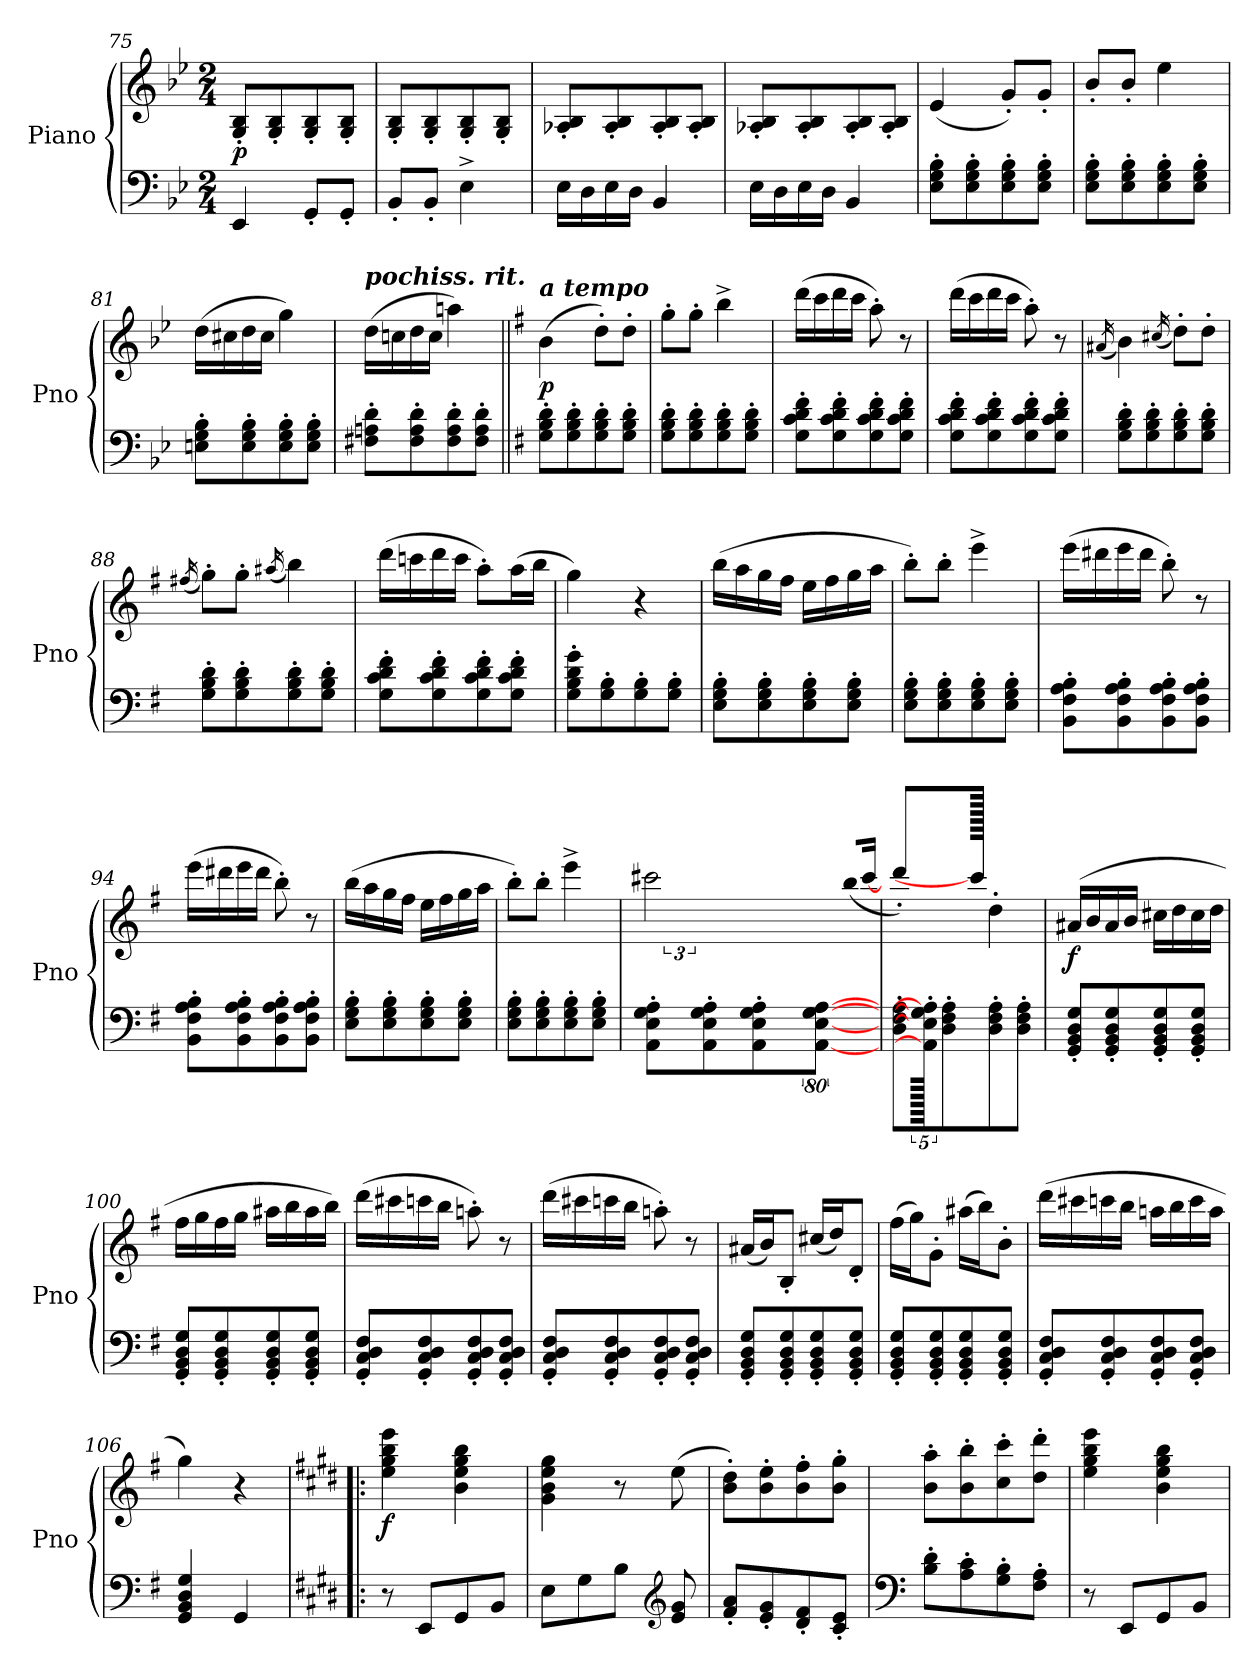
**kern	**kern	**dynam
*part1	*part1	*part1
*staff2	*staff1	*staff1/2
*I"Piano	*	*
*I'Pno	*	*
!!LO:LB:g=z
*clefF4	*clefG2	*
*k[b-e-]	*k[b-e-]	*
*M2/4	*M2/4	*
=75	=75	=75
!	!	!LO:DY:b
4EE-/	8G/' 8B-/'L	p
.	8G/' 8B-/'	.
8GG'/L	8G/' 8B-/'	.
8GG'/J	8G/' 8B-/'J	.
=76	=76	=76
8BB-'/L	8G/' 8B-/'L	.
8BB-'/J	8G/' 8B-/'	.
4E-^\	8G/' 8B-/'	.
.	8G/' 8B-/'J	.
=77	=77	=77
16E-\LL	8A-X/' 8B-/'L	.
16D\	.	.
16E-\	8A-/' 8B-/'	.
16D\JJ	.	.
4BB-/	8A-/' 8B-/'	.
.	8A-/' 8B-/'J	.
=78	=78	=78
16E-\LL	8A-X/' 8B-/'L	.
16D\	.	.
16E-\	8A-/' 8B-/'	.
16D\JJ	.	.
4BB-/	8A-/' 8B-/'	.
.	8A-/' 8B-/'J	.
=79	=79	=79
8E-\' 8G\' 8B-\'L	(<4e-/	.
8E-\' 8G\' 8B-\'	.	.
8E-\' 8G\' 8B-\'	8g'/L)	.
8E-\' 8G\' 8B-\'J	8g'/J	.
=80	=80	=80
8E-\' 8G\' 8B-\'L	8b-'/L	.
8E-\' 8G\' 8B-\'	8b-'/J	.
8E-\' 8G\' 8B-\'	4ee-\	.
8E-\' 8G\' 8B-\'J	.	.
=81	=81	=81
!	!	!LO:DY:b=2
8En\' 8G\' 8B-\'L	(>16dd\LL	other-dynamics
.	16cc#X\	.
8E\' 8G\' 8B-\'	16dd\	.
.	16cc#\JJ	.
8E\' 8G\' 8B-\'	4gg\)	.
8E\' 8G\' 8B-\'J	.	.
!!LO:PB:g=z
=82	=82	=82
!	!LO:TX:a:Bi:t=pochiss. rit.	!
8F#X\' 8An\' 8d\'L	(>16dd\LL	.
.	16ccn\	.
8F#\' 8A\' 8d\'	16dd\	.
.	16cc\JJ	.
8F#\' 8A\' 8d\'	4aan\)	.
8F#\' 8A\' 8d\'J	.	.
=83||	=83||	=83||
*k[f#]	*k[f#]	*
!	!LO:TX:a:Bi:t=a tempo	!
!	!	!LO:DY:b
8G\' 8B\' 8d\'L	(>4b\	p
8G\' 8B\' 8d\'	.	.
8G\' 8B\' 8d\'	8dd'\L)	.
8G\' 8B\' 8d\'J	8dd'\J	.
=84	=84	=84
8G\' 8B\' 8d\'L	8gg'\L	.
8G\' 8B\' 8d\'	8gg'\J	.
8G\' 8B\' 8d\'	4bb^\	.
8G\' 8B\' 8d\'J	.	.
=85	=85	=85
8G\' 8c\' 8d\' 8f#\'L	(>16ddd\LL	.
.	16ccc\	.
8G\' 8c\' 8d\' 8f#\'	16ddd\	.
.	16ccc\JJ	.
8G\' 8c\' 8d\' 8f#\'	8aa'\)	.
8G\' 8c\' 8d\' 8f#\'J	8r	.
=86	=86	=86
8G\' 8c\' 8d\' 8f#\'L	(>16ddd\LL	.
.	16ccc\	.
8G\' 8c\' 8d\' 8f#\'	16ddd\	.
.	16ccc\JJ	.
8G\' 8c\' 8d\' 8f#\'	8aa'\)	.
8G\' 8c\' 8d\' 8f#\'J	8r	.
=87	=87	=87
.	(<16qa#X/	.
8G\' 8B\' 8d\'L	4b\)	.
8G\' 8B\' 8d\'	.	.
.	(<16qcc#X/	.
8G\' 8B\' 8d\'	8dd'\L)	.
8G\' 8B\' 8d\'J	8dd'\J	.
!!LO:LB:g=z
=88	=88	=88
.	(<16qff#X/	.
8G\' 8B\' 8d\'L	8gg'\L)	.
8G\' 8B\' 8d\'	8gg'\J	.
.	(<16qaa#X/	.
8G\' 8B\' 8d\'	4bb\)	.
8G\' 8B\' 8d\'J	.	.
=89	=89	=89
8G\' 8c\' 8d\' 8f#\'L	(>16ddd\LL	.
.	16cccn\	.
8G\' 8c\' 8d\' 8f#\'	16ddd\	.
.	16ccc\JJ	.
8G\' 8c\' 8d\' 8f#\'	8aa'\L)	.
8G\' 8c\' 8d\' 8f#\'J	(>16aa\L	.
.	16bb\JJ	.
=90	=90	=90
8G\' 8B\' 8d\' 8g\'L	4gg\)	.
8G\' 8B\'	.	.
8G\' 8B\'	4r	.
8G\' 8B\'J	.	.
=91	=91	=91
8E\' 8G\' 8B\'L	(>16bb\LL	.
.	16aa\	.
8E\' 8G\' 8B\'	16gg\	.
.	16ff#\JJ	.
8E\' 8G\' 8B\'	16ee\LL	.
.	16ff#\	.
8E\' 8G\' 8B\'J	16gg\	.
.	16aa\JJ	.
=92	=92	=92
8E\' 8G\' 8B\'L	8bb'\L)	.
8E\' 8G\' 8B\'	8bb'\J	.
8E\' 8G\' 8B\'	4eee^\	.
8E\' 8G\' 8B\'J	.	.
=93	=93	=93
8BB\' 8F#\' 8A\' 8B\'L	(>16eee\LL	.
.	16ddd#X\	.
8BB\' 8F#\' 8A\' 8B\'	16eee\	.
.	16ddd#\JJ	.
8BB\' 8F#\' 8A\' 8B\'	8bb'\)	.
8BB\' 8F#\' 8A\' 8B\'J	8r	.
!!LO:LB:g=z
=94	=94	=94
8BB\' 8F#\' 8A\' 8B\'L	(>16eee\LL	.
.	16ddd#X\	.
8BB\' 8F#\' 8A\' 8B\'	16eee\	.
.	16ddd#\JJ	.
8BB\' 8F#\' 8A\' 8B\'	8bb'\)	.
8BB\' 8F#\' 8A\' 8B\'J	8r	.
=95	=95	=95
8E\' 8G\' 8B\'L	(>16bb\LL	.
.	16aa\	.
8E\' 8G\' 8B\'	16gg\	.
.	16ff#\JJ	.
!	!	!LO:DY:b
8E\' 8G\' 8B\'	16ee\LL	other-dynamics
.	16ff#\	.
8E\' 8G\' 8B\'J	16gg\	.
.	16aa\JJ	.
=96	=96	=96
8E\' 8G\' 8B\'L	8bb'\L)	.
8E\' 8G\' 8B\'	8bb'\J	.
8E\' 8G\' 8B\'	4eee^\	.
8E\' 8G\' 8B\'J	.	.
=97	=97	=97
*	*^	*
640ryy	2ccc#X\	24ryy	.
8AA\' 8E\' 8G\' 8A\'L	.	.	.
*	*	*Xtuplet	*
.	.	24dddyy	.
.	.	24ccc#yy	.
.	.	24dddyy	.
8AA\' 8E\' 8G\' 8A\'	.	.	.
.	.	24ryy	.
.	.	24dddyy	.
!	!	!LO:N:vis=16	!
.	.	640%23ccc#yy	.
8AA\' 8E\' 8G\' 8A\'	.	.	.
!	!	!LO:N:vis=16	!
.	.	640%23dddyy	.
!	!	!LO:N:vis=16	!
.	.	640%23ccc#yy	.
!	!	!LO:N:vis=16	!
.	.	640%23dddyy	.
[640%79AA\ [640%79E\ [640%79G\ [640%79A\J	.	.	.
!	!	!LO:N:vis=16	!
.	.	640%23ccc#yy	.
!	!	!LO:N:vis=16	!
.	.	(<640%23bb/LL	.
.	.	[320%11ccc#/JJ	.
*	*v	*v	*
=98	=98	=98
8D\' 8F#\' 8A\'L	4ddd'\)	.
640AA\]' 640E\]' 640G\]' 640A\]'J	.	.
8D\' 8F#\' 8A\'	.	.
.	640ccc#/JJ]	.
8D\' 8F#\' 8A\'	4dd'\	.
8D\' 8F#\' 8A\'J	.	.
!!LO:LB:g=z
=99	=99	=99
!	!	!LO:DY:b
8GG/' 8BB/' 8D/' 8G/'L	(>16a#X/LL	f
.	16b/	.
8GG/' 8BB/' 8D/' 8G/'	16a#/	.
.	16b/JJ	.
8GG/' 8BB/' 8D/' 8G/'	16cc#X\LL	.
.	16dd\	.
8GG/' 8BB/' 8D/' 8G/'J	16cc#\	.
.	16dd\JJ	.
=100	=100	=100
8GG/' 8BB/' 8D/' 8G/'L	16ff#\LL	.
.	16gg\	.
8GG/' 8BB/' 8D/' 8G/'	16ff#\	.
.	16gg\JJ	.
8GG/' 8BB/' 8D/' 8G/'	16aa#X\LL	.
.	16bb\	.
8GG/' 8BB/' 8D/' 8G/'J	16aa#\	.
.	16bb\JJ)	.
=101	=101	=101
8GG/' 8C/' 8D/' 8F#/'L	(>16ddd\LL	.
.	16ccc#X\	.
8GG/' 8C/' 8D/' 8F#/'	16cccn\	.
.	16bb\JJ	.
8GG/' 8C/' 8D/' 8F#/'	8aan'\)	.
8GG/' 8C/' 8D/' 8F#/'J	8r	.
=102	=102	=102
8GG/' 8C/' 8D/' 8F#/'L	(>16ddd\LL	.
.	16ccc#X\	.
8GG/' 8C/' 8D/' 8F#/'	16cccn\	.
.	16bb\JJ	.
8GG/' 8C/' 8D/' 8F#/'	8aan'\)	.
8GG/' 8C/' 8D/' 8F#/'J	8r	.
=103	=103	=103
8GG/' 8BB/' 8D/' 8G/'L	(<16a#X/LL	.
.	16b/J)	.
8GG/' 8BB/' 8D/' 8G/'	8B'/J	.
8GG/' 8BB/' 8D/' 8G/'	(<16cc#X/LL	.
.	16dd/J)	.
8GG/' 8BB/' 8D/' 8G/'J	8d'/J	.
!!LO:LB:g=z
=104	=104	=104
8GG/' 8BB/' 8D/' 8G/'L	(>16ff#\LL	.
.	16gg\J)	.
8GG/' 8BB/' 8D/' 8G/'	8g'\J	.
8GG/' 8BB/' 8D/' 8G/'	(>16aa#X\LL	.
.	16bb\J)	.
8GG/' 8BB/' 8D/' 8G/'J	8b'\J	.
!!LO:PB:g=z
=105	=105	=105
8GG/' 8C/' 8D/' 8F#/'L	(>16ddd\LL	.
.	16ccc#X\	.
8GG/' 8C/' 8D/' 8F#/'	16cccn\	.
.	16bb\JJ	.
8GG/' 8C/' 8D/' 8F#/'	16aan\LL	.
.	16bb\	.
8GG/' 8C/' 8D/' 8F#/'J	16ccc\	.
.	16aa\JJ	.
=106	=106	=106
4GG/ 4BB/ 4D/ 4G/	4gg\)	.
4GG/	4r	.
=107!|:	=107!|:	=107!|:
*k[f#c#g#d#]	*k[f#c#g#d#]	*
!	!	!LO:DY:b
8r	4ee\ 4gg#\ 4bb\ 4eee\	f
8EE/L	.	.
8GG#/	4b\ 4ee\ 4gg#\ 4bb\	.
8BB/J	.	.
=108	=108	=108
8E\L	4g#\ 4b\ 4ee\ 4gg#\	.
8G#\	.	.
8B\J	8r	.
*clefG2	*	*
8e/ 8g#/	(>8ee\	.
=109	=109	=109
8f#/' 8a/'L	8b\' 8dd#\'L)	.
8e/' 8g#/'	8b\' 8ee\'	.
8d#/' 8f#/'	8b\' 8ff#\'	.
8c#/' 8e/'J	8b\' 8gg#\'J	.
=110	=110	=110
*clefF4	*	*
8B\' 8d#\'L	8b\' 8aa\'L	.
8A\' 8c#\'	8b\' 8bb\'	.
8G#\' 8B\'	8cc#\' 8ccc#\'	.
8F#\' 8A\'J	8dd#\' 8ddd#\'J	.
=111	=111	=111
8r	4ee\ 4gg#\ 4bb\ 4eee\	.
8EE/L	.	.
8GG#/	4b\ 4ee\ 4gg#\ 4bb\	.
8BB/J	.	.
=	=	=
*-	*-	*-
